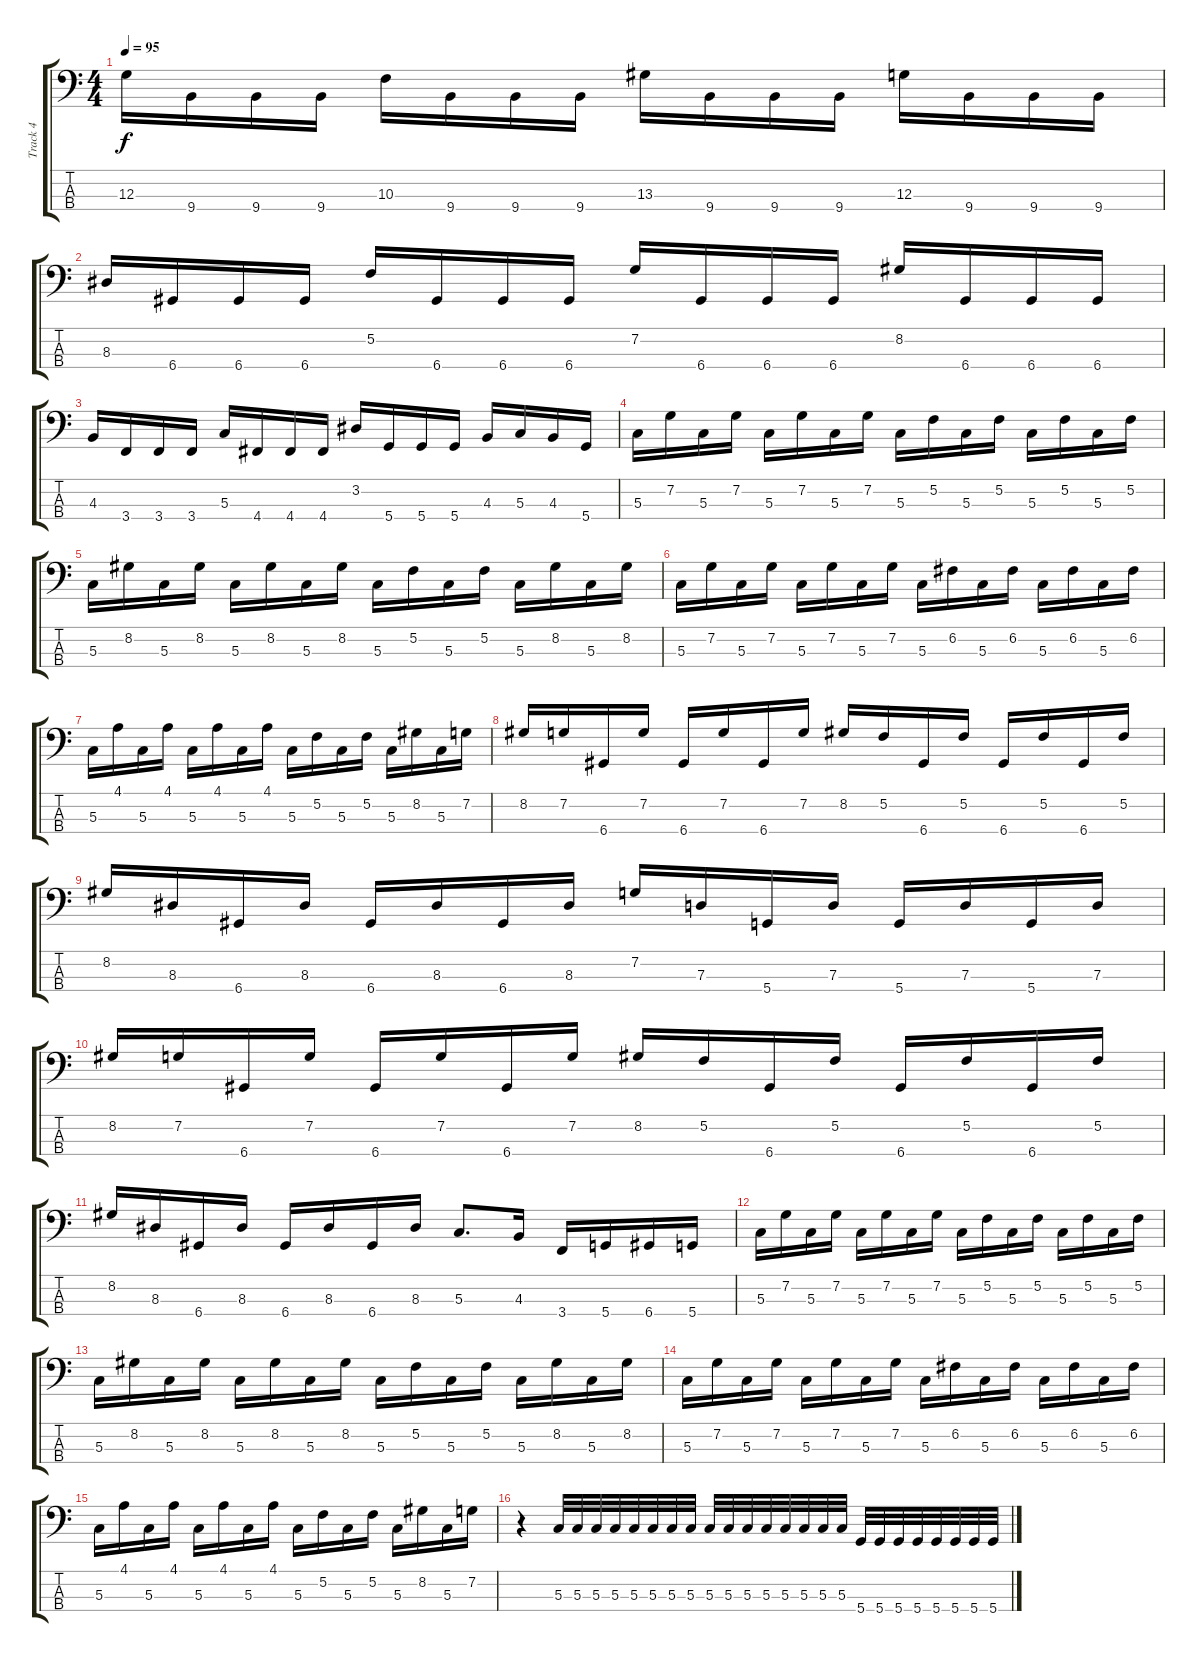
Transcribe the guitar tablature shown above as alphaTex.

\track ("Track 4" "Track 4") {instrument electricbassfinger}
\staff {score tabs}
\tuning (F2 C2 G1 D1) {hide}
\ts (4 4)
\tempo 95
\clef f4
\ks c
12.3.16{dy f} 9.4.16 9.4.16 9.4.16 10.3.16 9.4.16 9.4.16 9.4.16 13.3.16 9.4.16 9.4.16 9.4.16 12.3.16 9.4.16 9.4.16 9.4.16 |
8.3.16 6.4.16 6.4.16 6.4.16 5.2.16 6.4.16 6.4.16 6.4.16 7.2.16 6.4.16 6.4.16 6.4.16 8.2.16 6.4.16 6.4.16 6.4.16 |
4.3.16 3.4.16 3.4.16 3.4.16 5.3.16 4.4.16 4.4.16 4.4.16 3.2.16 5.4.16 5.4.16 5.4.16 4.3.16 5.3.16 4.3.16 5.4.16 |
5.3.16 7.2.16 5.3.16 7.2.16 5.3.16 7.2.16 5.3.16 7.2.16 5.3.16 5.2.16 5.3.16 5.2.16 5.3.16 5.2.16 5.3.16 5.2.16 |
5.3.16 8.2.16 5.3.16 8.2.16 5.3.16 8.2.16 5.3.16 8.2.16 5.3.16 5.2.16 5.3.16 5.2.16 5.3.16 8.2.16 5.3.16 8.2.16 |
5.3.16 7.2.16 5.3.16 7.2.16 5.3.16 7.2.16 5.3.16 7.2.16 5.3.16 6.2.16 5.3.16 6.2.16 5.3.16 6.2.16 5.3.16 6.2.16 |
5.3.16 4.1.16 5.3.16 4.1.16 5.3.16 4.1.16 5.3.16 4.1.16 5.3.16 5.2.16 5.3.16 5.2.16 5.3.16 8.2.16 5.3.16 7.2.16 |
8.2.16 7.2.16 6.4.16 7.2.16 6.4.16 7.2.16 6.4.16 7.2.16 8.2.16 5.2.16 6.4.16 5.2.16 6.4.16 5.2.16 6.4.16 5.2.16 |
8.2.16 8.3.16 6.4.16 8.3.16 6.4.16 8.3.16 6.4.16 8.3.16 7.2.16 7.3.16 5.4.16 7.3.16 5.4.16 7.3.16 5.4.16 7.3.16 |
8.2.16 7.2.16 6.4.16 7.2.16 6.4.16 7.2.16 6.4.16 7.2.16 8.2.16 5.2.16 6.4.16 5.2.16 6.4.16 5.2.16 6.4.16 5.2.16 |
8.2.16 8.3.16 6.4.16 8.3.16 6.4.16 8.3.16 6.4.16 8.3.16 5.3.8{d} 4.3.16 3.4.16 5.4.16 6.4.16 5.4.16 |
5.3.16 7.2.16 5.3.16 7.2.16 5.3.16 7.2.16 5.3.16 7.2.16 5.3.16 5.2.16 5.3.16 5.2.16 5.3.16 5.2.16 5.3.16 5.2.16 |
5.3.16 8.2.16 5.3.16 8.2.16 5.3.16 8.2.16 5.3.16 8.2.16 5.3.16 5.2.16 5.3.16 5.2.16 5.3.16 8.2.16 5.3.16 8.2.16 |
5.3.16 7.2.16 5.3.16 7.2.16 5.3.16 7.2.16 5.3.16 7.2.16 5.3.16 6.2.16 5.3.16 6.2.16 5.3.16 6.2.16 5.3.16 6.2.16 |
5.3.16 4.1.16 5.3.16 4.1.16 5.3.16 4.1.16 5.3.16 4.1.16 5.3.16 5.2.16 5.3.16 5.2.16 5.3.16 8.2.16 5.3.16 7.2.16 |
r.4 5.3.32 5.3.32 5.3.32 5.3.32 5.3.32 5.3.32 5.3.32 5.3.32 5.3.32 5.3.32 5.3.32 5.3.32 5.3.32 5.3.32 5.3.32 5.3.32 5.4.32 5.4.32 5.4.32 5.4.32 5.4.32 5.4.32 5.4.32 5.4.32
